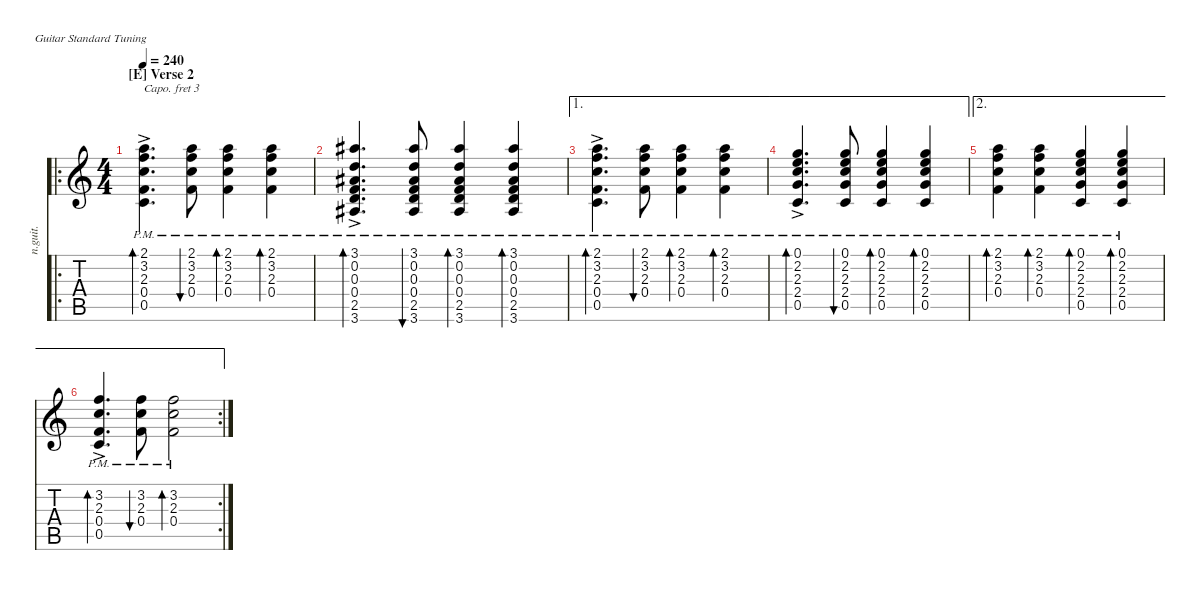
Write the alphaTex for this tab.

\defaultSystemsLayout 4
\hideDynamics
\bracketExtendMode nobrackets
\otherSystemsTrackNameOrientation horizontal
\track ("Nylon Guitar" "n.guit.") {defaultSystemsLayout 4 instrument acousticguitarnylon}
\staff {score tabs}
\capo 3
\tuning (E4 B3 G3 D3 A2 E2)
\ro
\ts (4 4)
\section ("E" "Verse 2")
\tempo 240
\clef g2
\ks c
(0.4{ac pm} 2.3{ac pm} 3.2{ac pm} 2.1{ac pm} 0.5{pm}).4{d bd 30 dy mf beam Down} (0.4{pm} 2.3{pm} 3.2{pm} 2.1{pm}).8{bu 30 beam Down} (0.4{pm} 2.3{pm} 3.2{pm} 2.1{pm}).4{bd 30 beam Down} (0.4{pm} 2.3{pm} 3.2{pm} 2.1{pm}).4{bd 30 beam Down} |
(0.4{ac pm} 0.3{ac pm acc #} 0.2{ac pm} 3.1{ac pm acc #} 2.5{ac pm} 3.6{ac pm acc #}).4{d bd 30 beam Up} (0.4{pm} 0.3{pm acc #} 0.2{pm} 3.1{pm acc #} 2.5{pm} 3.6{pm acc #}).8{bu 30 beam Up} (0.4{pm} 0.3{pm acc #} 0.2{pm} 3.1{pm acc #} 2.5{pm} 3.6{pm acc #}).4{bd 30 beam Up} (0.4{pm} 0.3{pm acc #} 0.2{pm} 3.1{pm acc #} 2.5{pm} 3.6{pm acc #}).4{bd 30 beam Up} |
\ae 1
(0.4{ac pm} 2.3{ac pm} 3.2{ac pm} 2.1{ac pm} 0.5{pm}).4{d bd 30 beam Down} (0.4{pm} 2.3{pm} 3.2{pm} 2.1{pm}).8{bu 30 beam Down} (0.4{pm} 2.3{pm} 3.2{pm} 2.1{pm}).4{bd 30 beam Down} (0.4{pm} 2.3{pm} 3.2{pm} 2.1{pm}).4{bd 30 beam Down} |
\ae 1
(0.5{ac pm} 2.4{ac pm} 2.3{ac pm} 2.2{ac pm} 0.1{ac pm}).4{d bd 30 beam Up} (0.5{pm} 2.4{pm} 2.3{pm} 2.2{pm} 0.1{pm}).8{bu 30 beam Up} (0.5{pm} 2.4{pm} 2.3{pm} 2.2{pm} 0.1{pm}).4{bd 30 beam Up} (0.5{pm} 2.4{pm} 2.3{pm} 2.2{pm} 0.1{pm}).4{bd 30 beam Up} |
\ae 2
(0.4{pm} 2.3{pm} 3.2{pm} 2.1{pm}).4{bd 30 beam Down} (0.4{pm} 2.3{pm} 3.2{pm} 2.1{pm}).4{bd 30 beam Down} (0.5{pm} 2.4{pm} 2.3{pm} 2.2{pm} 0.1{pm}).4{bd 30 beam Up} (0.5{pm} 2.4{pm} 2.3{pm} 2.2{pm} 0.1{pm}).4{bd 30 beam Up} |
\ae 2
\rc 2
(0.4{ac pm} 2.3{ac pm} 3.2{ac pm} 0.5{pm}).4{d bd 30 beam Up} (0.4{pm} 2.3{pm} 3.2{pm}).8{bu 30 beam Down} (0.4{pm} 2.3{pm} 3.2{pm}).2{bd 30 beam Down}
